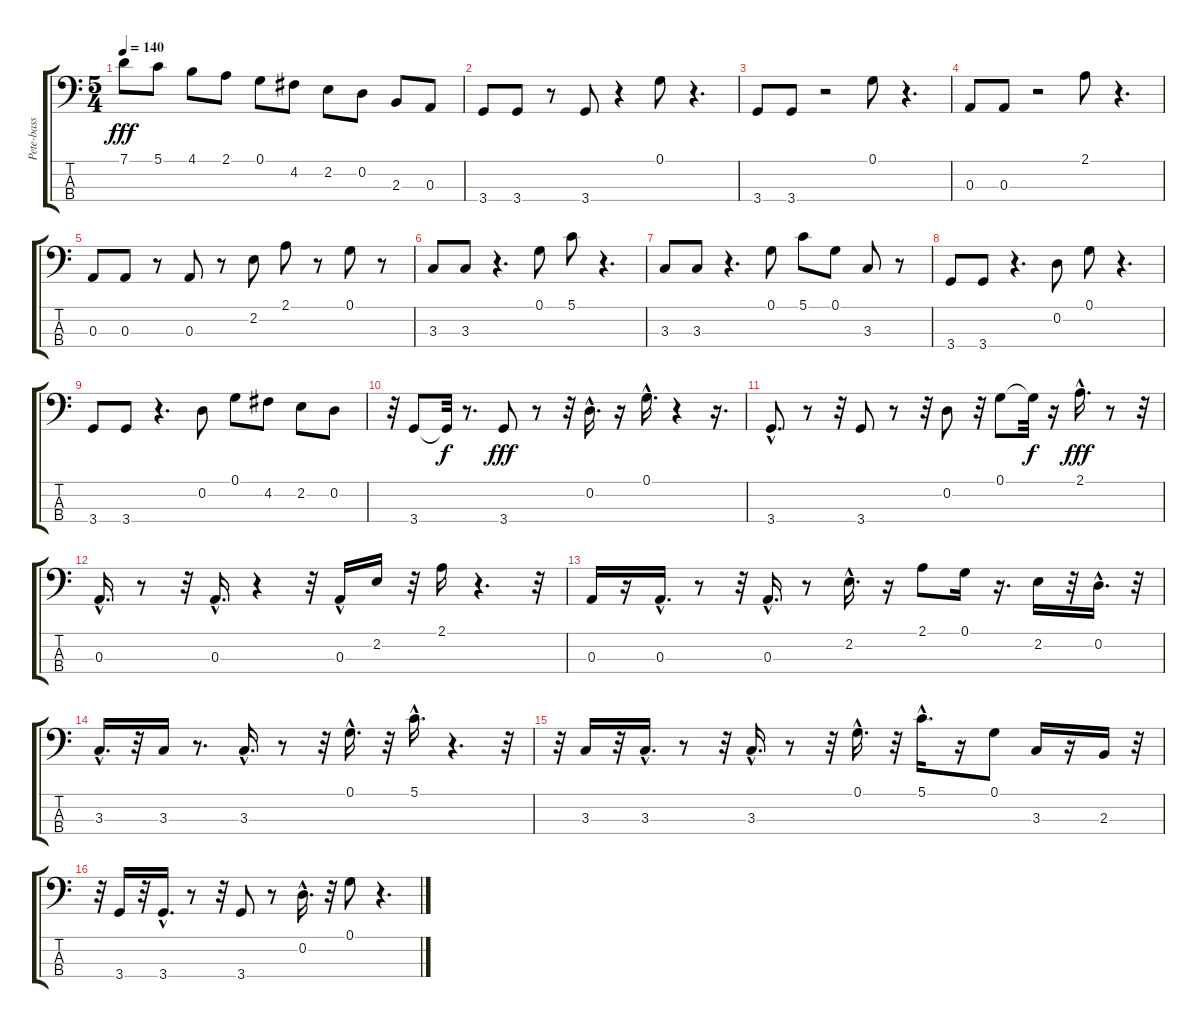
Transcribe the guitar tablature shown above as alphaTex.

\track ("Pete-bass" "Pete-bass") {instrument electricbassfinger}
\staff {score tabs}
\tuning (G2 D2 A1 E1) {hide}
\ts (5 4)
\tempo 140
\clef f4
\ks c
7.1.8{dy fff} 5.1.8 4.1.8 2.1.8 0.1.8 4.2.8 2.2.8 0.2.8 2.3.8 0.3.8 |
3.4.8 3.4.8 r.8 3.4.8 r.4 0.1.8 r.4{d} |
3.4.8 3.4.8 r.2 0.1.8 r.4{d} |
0.3.8 0.3.8 r.2 2.1.8 r.4{d} |
0.3.8 0.3.8 r.8 0.3.8 r.8 2.2.8 2.1.8 r.8 0.1.8 r.8 |
3.3.8 3.3.8 r.4{d} 0.1.8 5.1.8 r.4{d} |
3.3.8 3.3.8 r.4{d} 0.1.8 5.1.8 0.1.8 3.3.8 r.8 |
3.4.8 3.4.8 r.4{d} 0.2.8 0.1.8 r.4{d} |
3.4.8 3.4.8 r.4{d} 0.2.8 0.1.8 4.2.8 2.2.8 0.2.8 |
r.32 3.4.8 3.4{t}.32{dy f} r.8{d} 3.4.8{dy fff} r.8 r.32 0.2{hac}.16{d} r.16 0.1{hac}.16{d} r.4 r.16{d} |
3.4{hac}.8{d} r.8 r.32 3.4.8 r.8 r.32 0.2.8 r.32 0.1.8 0.1{t}.32{dy f} r.16 2.1{hac}.16{d dy fff} r.8 r.32 |
0.3{hac}.16{d} r.8 r.32 0.3{hac}.16{d} r.4 r.32 0.3{hac}.16 2.2.16 r.32 2.1.16 r.4{d} r.32 |
0.3.16 r.16 0.3{hac}.16{d} r.8 r.32 0.3{hac}.16{d} r.8 2.2{hac}.16{d} r.16 2.1.8 0.1.16 r.16{d} 2.2.16 r.32 0.2{hac}.16{d} r.32 |
3.3{hac}.16{d} r.32 3.3.16 r.8{d} 3.3{hac}.16{d} r.8 r.32 0.1{hac}.16{d} r.32 5.1{hac}.16{d} r.4{d} r.32 |
r.32 3.3.16 r.32 3.3{hac}.16{d} r.8 r.32 3.3{hac}.16{d} r.8 r.32 0.1{hac}.16{d} r.32 5.1{hac}.16{d} r.16 0.1.8 3.3.16 r.16 2.3.16 r.32 |
r.32 3.4.16 r.32 3.4{hac}.16{d} r.8 r.32 3.4.8 r.8 0.2{hac}.16{d} r.32 0.1.8 r.4{d}
